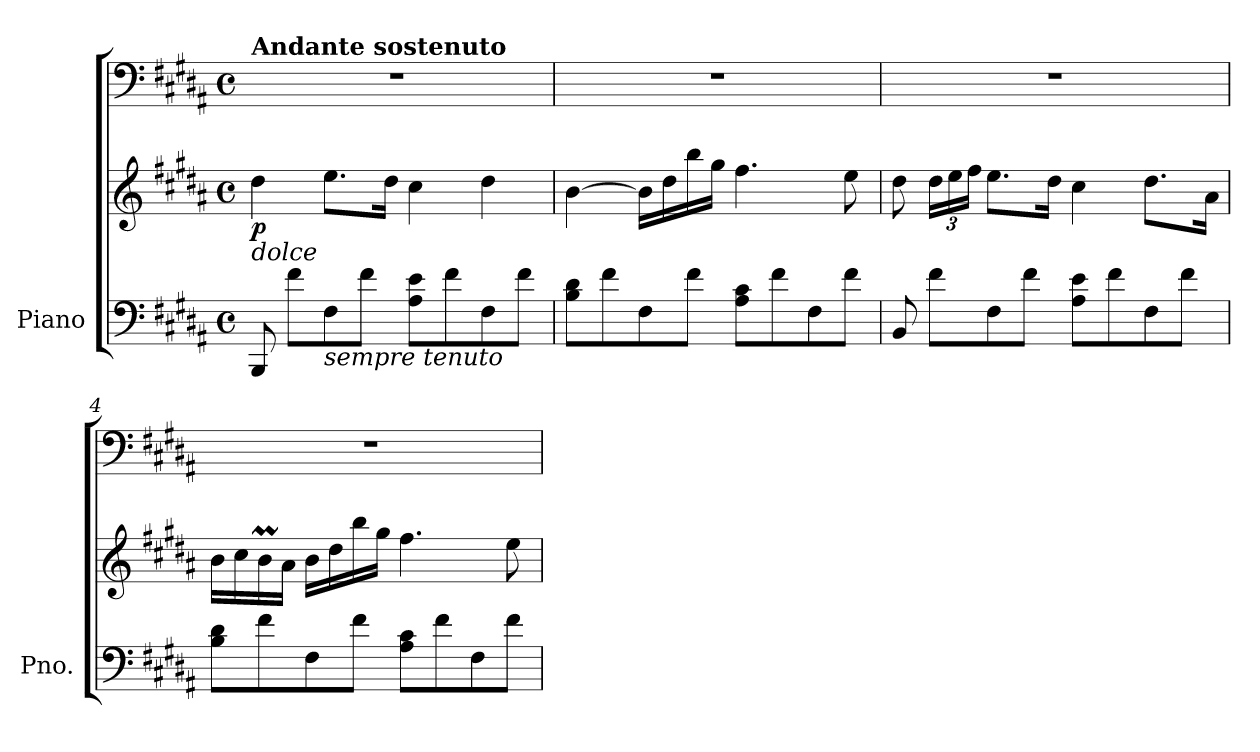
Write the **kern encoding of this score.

**kern	**kern	**kern	**dynam
*part1	*part1	*part1	*part1
*staff3	*staff2	*staff1	*staff1/2/3
*I"Piano	*	*	*
*I'Pno.	*	*	*
*clefF4	*clefG2	*clefF4	*
*k[f#c#g#d#a#]	*k[f#c#g#d#a#]	*k[f#c#g#d#a#]	*
*M4/4	*M4/4	*M4/4	*
*met(c)	*met(c)	*met(c)	*
=1	=1	=1	=1
!	!	!LO:TX:a:B:t=Andante sostenuto	!
!	!LO:TX:b:i:t=dolce	!	!
!	!	!	!LO:DY:b=2
8BBB/	4dd#\	1r	p
8f#\L	.	.	.
!LO:TX:b:i:t=sempre tenuto	!	!	!
8F#\	8.ee\L	.	.
8f#\J	.	.	.
.	16dd#\Jk	.	.
8A#\ 8e\L	4cc#\	.	.
8f#\	.	.	.
8F#\	4dd#\	.	.
8f#\J	.	.	.
=2	=2	=2	=2
8B\ 8d#\L	[4b\	1r	.
8f#\	.	.	.
8F#\	16b\LL]	.	.
.	16dd#\	.	.
8f#\J	16bb\	.	.
.	16gg#\JJ	.	.
8A#\ 8c#\L	4.ff#\	.	.
8f#\	.	.	.
8F#\	.	.	.
8f#\J	8ee\	.	.
=3	=3	=3	=3
8BB/	8dd#\	1r	.
*	*Xbrackettup	*	*
8f#\L	24dd#\LL	.	.
.	24ee\	.	.
.	24ff#\JJ	.	.
8F#\	8.ee\L	.	.
8f#\J	.	.	.
.	16dd#\Jk	.	.
8A#\ 8e\L	4cc#\	.	.
8f#\	.	.	.
8F#\	8.dd#\L	.	.
8f#\J	.	.	.
.	16a#\Jk	.	.
!!LO:LB:g=z
=4	=4	=4	=4
8B\ 8d#\L	16b\LL	1r	.
.	16cc#\	.	.
8f#\	16bM\	.	.
.	16a#\JJ	.	.
8F#\	16b\LL	.	.
.	16dd#\	.	.
8f#\J	16bb\	.	.
.	16gg#\JJ	.	.
8A#\ 8c#\L	4.ff#\	.	.
8f#\	.	.	.
8F#\	.	.	.
8f#\J	8ee\	.	.
=	=	=	=
*-	*-	*-	*-
